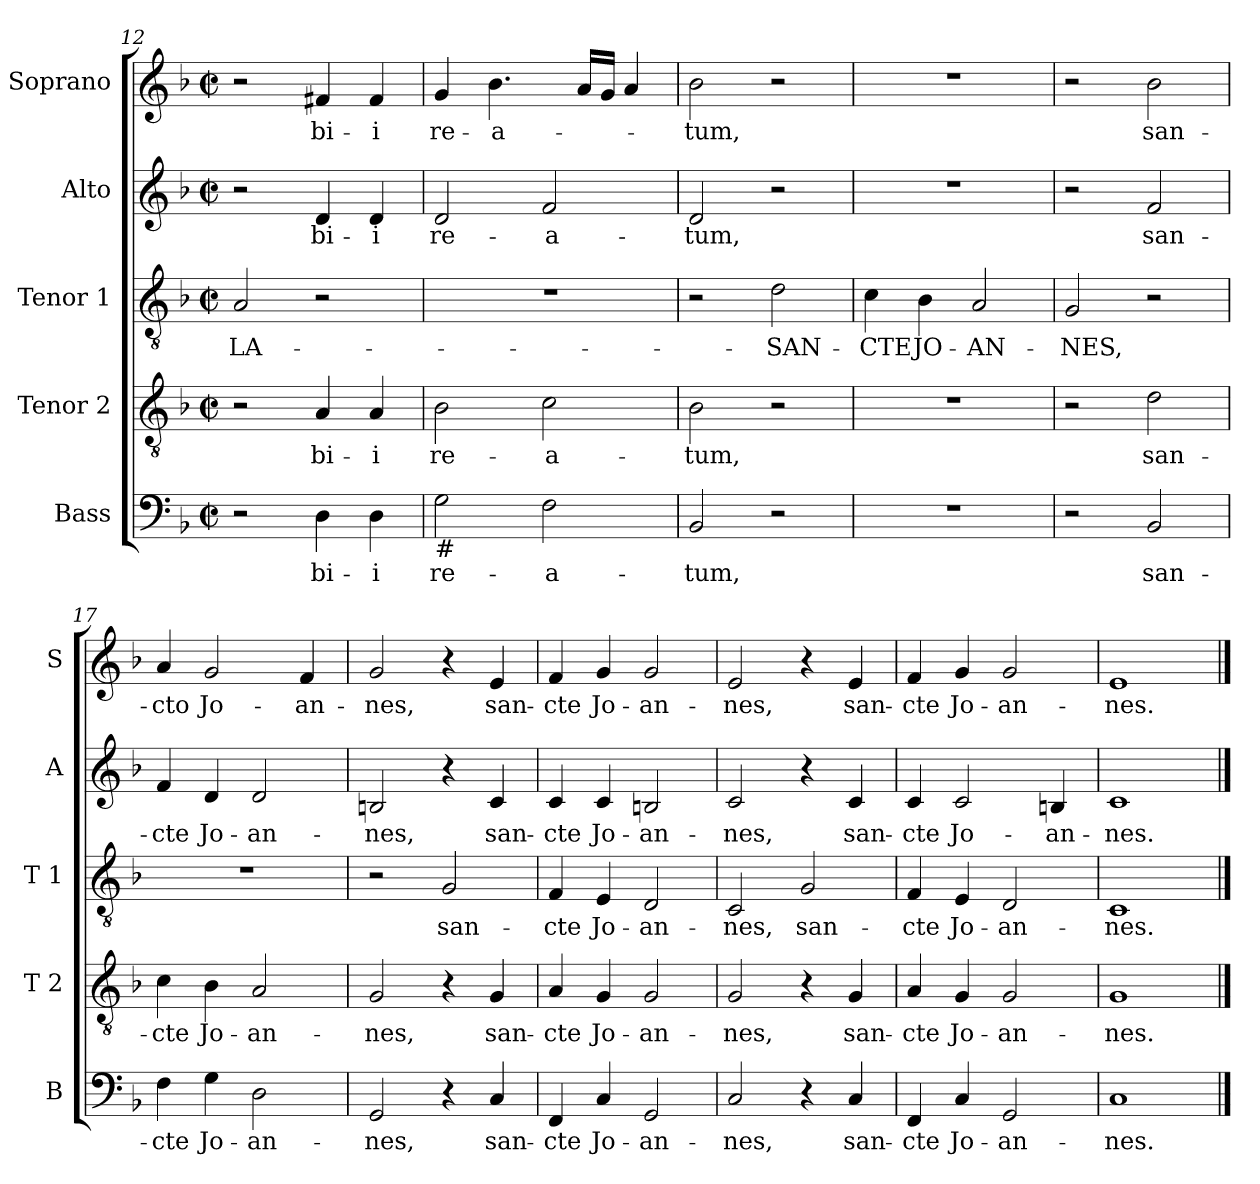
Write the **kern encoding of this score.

**kern	**text	**kern	**text	**kern	**text	**kern	**text	**kern	**text
*part5	*part5	*part4	*part4	*part3	*part3	*part2	*part2	*part1	*part1
*staff5	*staff5	*staff4	*staff4	*staff3	*staff3	*staff2	*staff2	*staff1	*staff1
*I"Bass	*	*I"Tenor 2	*	*I"Tenor 1	*	*I"Alto	*	*I"Soprano	*
*I'B	*	*I'T 2	*	*I'T 1	*	*I'A	*	*I'S	*
!!LO:PB:g=z
*clefF4	*	*clefGv2	*	*clefGv2	*	*clefG2	*	*clefG2	*
*k[b-]	*	*k[b-]	*	*k[b-]	*	*k[b-]	*	*k[b-]	*
*F:	*	*F:	*	*F:	*	*F:	*	*F:	*
*M2/2	*	*M2/2	*	*M2/2	*	*M2/2	*	*M2/2	*
*met(c|)	*	*met(c|)	*	*met(c|)	*	*met(c|)	*	*met(c|)	*
=12	=12	=12	=12	=12	=12	=12	=12	=12	=12
2r	.	2r	.	2A/	LA-	2r	.	2r	.
4D\	bi-	4A/	bi-	2r	.	4d/	bi-	4f#X/	bi-
4D\	-i	4A/	-i	.	.	4d/	-i	4f#/	-i
=13	=13	=13	=13	=13	=13	=13	=13	=13	=13
!LO:TX:b:t=#	!	!	!	!	!	!	!	!	!
2G\	re-	2B-\	re-	1r	.	2d/	re-	4g/	re-
.	.	.	.	.	.	.	.	4.b-\	-a-
2F\	-a-	2c\	-a-	.	.	2f/	-a-	.	.
.	.	.	.	.	.	.	.	16a/LL	.
.	.	.	.	.	.	.	.	16g/JJ	.
.	.	.	.	.	.	.	.	4a/	.
=14	=14	=14	=14	=14	=14	=14	=14	=14	=14
2BB-/	-tum,	2B-\	-tum,	2r	.	2d/	-tum,	2b-\	-tum,
2r	.	2r	.	2d\	-SAN-	2r	.	2r	.
=15	=15	=15	=15	=15	=15	=15	=15	=15	=15
1r	.	1r	.	4c\	-CTE	1r	.	1r	.
.	.	.	.	4B-\	JO-	.	.	.	.
.	.	.	.	2A/	-AN-	.	.	.	.
=16	=16	=16	=16	=16	=16	=16	=16	=16	=16
2r	.	2r	.	2G/	-NES,	2r	.	2r	.
2BB-/	san-	2d\	san-	2r	.	2f/	san-	2b-\	san-
!!LO:LB:g=z
=17	=17	=17	=17	=17	=17	=17	=17	=17	=17
4F\	-cte	4c\	-cte	1r	.	4f/	-cte	4a/	-cto
4G\	Jo-	4B-\	Jo-	.	.	4d/	Jo-	2g/	Jo-
2D\	-an-	2A/	-an-	.	.	2d/	-an-	.	.
.	.	.	.	.	.	.	.	4f/	-an-
=18	=18	=18	=18	=18	=18	=18	=18	=18	=18
2GG/	-nes,	2G/	-nes,	2r	.	2Bn/	-nes,	2g/	-nes,
4r	.	4r	.	2G/	san-	4r	.	4r	.
4C/	san-	4G/	san-	.	.	4c/	san-	4e/	san-
=19	=19	=19	=19	=19	=19	=19	=19	=19	=19
4FF/	-cte	4A/	-cte	4F/	-cte	4c/	-cte	4f/	-cte
4C/	Jo-	4G/	Jo-	4E/	Jo-	4c/	Jo-	4g/	Jo-
2GG/	-an-	2G/	-an-	2D/	-an-	2Bn/	-an-	2g/	-an-
=20	=20	=20	=20	=20	=20	=20	=20	=20	=20
2C/	-nes,	2G/	-nes,	2C/	-nes,	2c/	-nes,	2e/	-nes,
4r	.	4r	.	2G/	san-	4r	.	4r	.
4C/	san-	4G/	san-	.	.	4c/	san-	4e/	san-
=21	=21	=21	=21	=21	=21	=21	=21	=21	=21
4FF/	-cte	4A/	-cte	4F/	-cte	4c/	-cte	4f/	-cte
4C/	Jo-	4G/	Jo-	4E/	Jo-	2c/	Jo-	4g/	Jo-
2GG/	-an-	2G/	-an-	2D/	-an-	.	.	2g/	-an-
.	.	.	.	.	.	4Bn/	-an-	.	.
=22	=22	=22	=22	=22	=22	=22	=22	=22	=22
1C	-nes.	1G	-nes.	1C	-nes.	1c	-nes.	1e	-nes.
==	==	==	==	==	==	==	==	==	==
*-	*-	*-	*-	*-	*-	*-	*-	*-	*-
